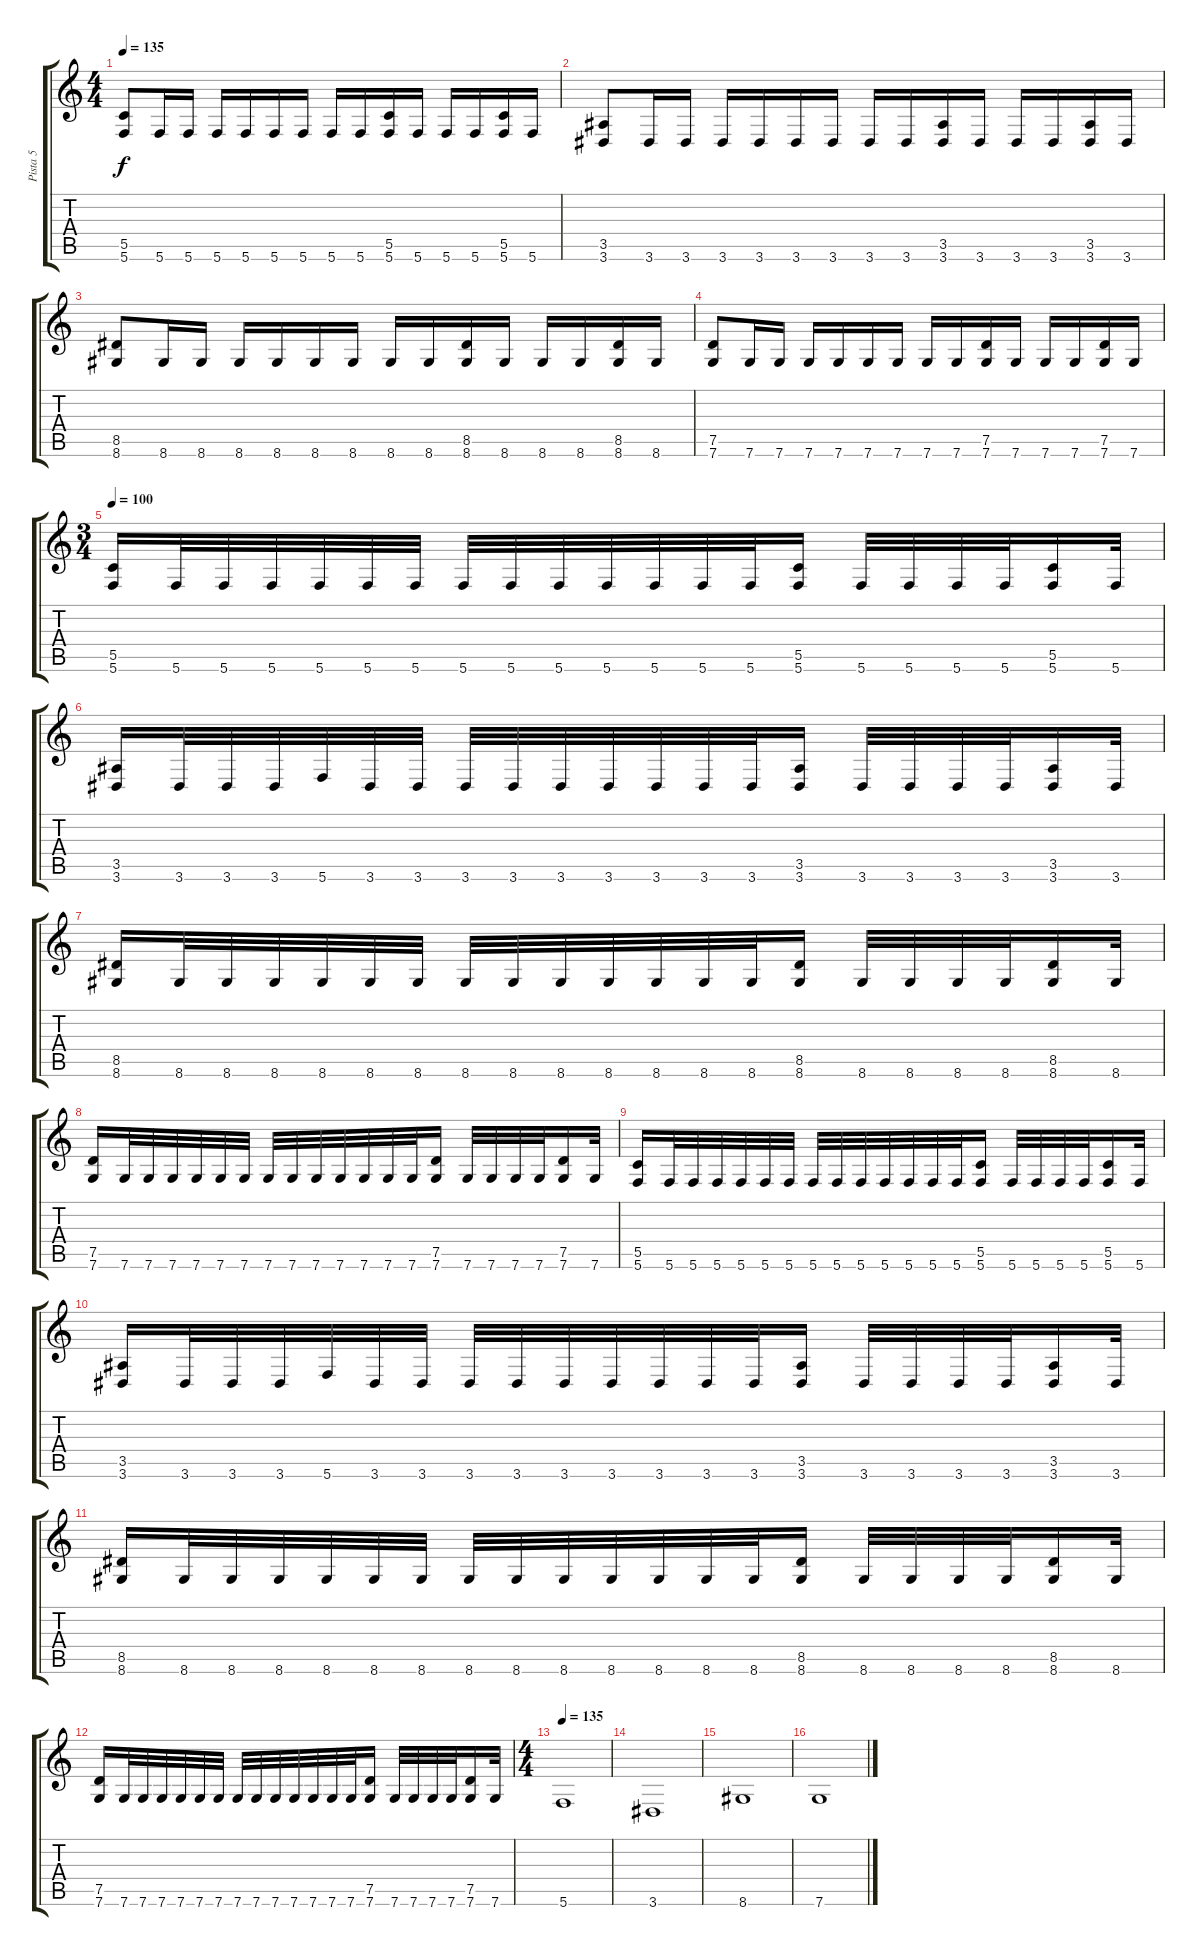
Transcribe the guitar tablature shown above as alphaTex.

\track ("Pista 5" "Pista 5") {instrument electricbassfinger}
\staff {score tabs}
\tuning (D4 A3 F3 C3 G2 C2) {hide}
\ts (4 4)
\tempo 135
\clef g2
\ks c
(5.5 5.6).8{dy f} 5.6.16 5.6.16 5.6.16 5.6.16 5.6.16 5.6.16 5.6.16 5.6.16 (5.5 5.6).16 5.6.16 5.6.16 5.6.16 (5.5 5.6).16 5.6.16 |
(3.5 3.6).8 3.6.16 3.6.16 3.6.16 3.6.16 3.6.16 3.6.16 3.6.16 3.6.16 (3.5 3.6).16 3.6.16 3.6.16 3.6.16 (3.5 3.6).16 3.6.16 |
(8.5 8.6).8 8.6.16 8.6.16 8.6.16 8.6.16 8.6.16 8.6.16 8.6.16 8.6.16 (8.5 8.6).16 8.6.16 8.6.16 8.6.16 (8.5 8.6).16 8.6.16 |
(7.5 7.6).8 7.6.16 7.6.16 7.6.16 7.6.16 7.6.16 7.6.16 7.6.16 7.6.16 (7.5 7.6).16 7.6.16 7.6.16 7.6.16 (7.5 7.6).16 7.6.16 |
\ts (3 4)
\tempo 100
(5.5 5.6).16 5.6.32 5.6.32 5.6.32 5.6.32 5.6.32 5.6.32 5.6.32 5.6.32 5.6.32 5.6.32 5.6.32 5.6.32 5.6.32 (5.5 5.6).16 5.6.32 5.6.32 5.6.32 5.6.32 (5.5 5.6).16 5.6.32 |
(3.5 3.6).16 3.6.32 3.6.32 3.6.32 5.6.32 3.6.32 3.6.32 3.6.32 3.6.32 3.6.32 3.6.32 3.6.32 3.6.32 3.6.32 (3.5 3.6).16 3.6.32 3.6.32 3.6.32 3.6.32 (3.5 3.6).16 3.6.32 |
(8.5 8.6).16 8.6.32 8.6.32 8.6.32 8.6.32 8.6.32 8.6.32 8.6.32 8.6.32 8.6.32 8.6.32 8.6.32 8.6.32 8.6.32 (8.5 8.6).16 8.6.32 8.6.32 8.6.32 8.6.32 (8.5 8.6).16 8.6.32 |
(7.5 7.6).16 7.6.32 7.6.32 7.6.32 7.6.32 7.6.32 7.6.32 7.6.32 7.6.32 7.6.32 7.6.32 7.6.32 7.6.32 7.6.32 (7.5 7.6).16 7.6.32 7.6.32 7.6.32 7.6.32 (7.5 7.6).16 7.6.32 |
(5.5 5.6).16 5.6.32 5.6.32 5.6.32 5.6.32 5.6.32 5.6.32 5.6.32 5.6.32 5.6.32 5.6.32 5.6.32 5.6.32 5.6.32 (5.5 5.6).16 5.6.32 5.6.32 5.6.32 5.6.32 (5.5 5.6).16 5.6.32 |
(3.5 3.6).16 3.6.32 3.6.32 3.6.32 5.6.32 3.6.32 3.6.32 3.6.32 3.6.32 3.6.32 3.6.32 3.6.32 3.6.32 3.6.32 (3.5 3.6).16 3.6.32 3.6.32 3.6.32 3.6.32 (3.5 3.6).16 3.6.32 |
(8.5 8.6).16 8.6.32 8.6.32 8.6.32 8.6.32 8.6.32 8.6.32 8.6.32 8.6.32 8.6.32 8.6.32 8.6.32 8.6.32 8.6.32 (8.5 8.6).16 8.6.32 8.6.32 8.6.32 8.6.32 (8.5 8.6).16 8.6.32 |
(7.5 7.6).16 7.6.32 7.6.32 7.6.32 7.6.32 7.6.32 7.6.32 7.6.32 7.6.32 7.6.32 7.6.32 7.6.32 7.6.32 7.6.32 (7.5 7.6).16 7.6.32 7.6.32 7.6.32 7.6.32 (7.5 7.6).16 7.6.32 |
\ts (4 4)
\tempo 135
5.6.1 |
3.6.1 |
8.6.1 |
7.6.1
